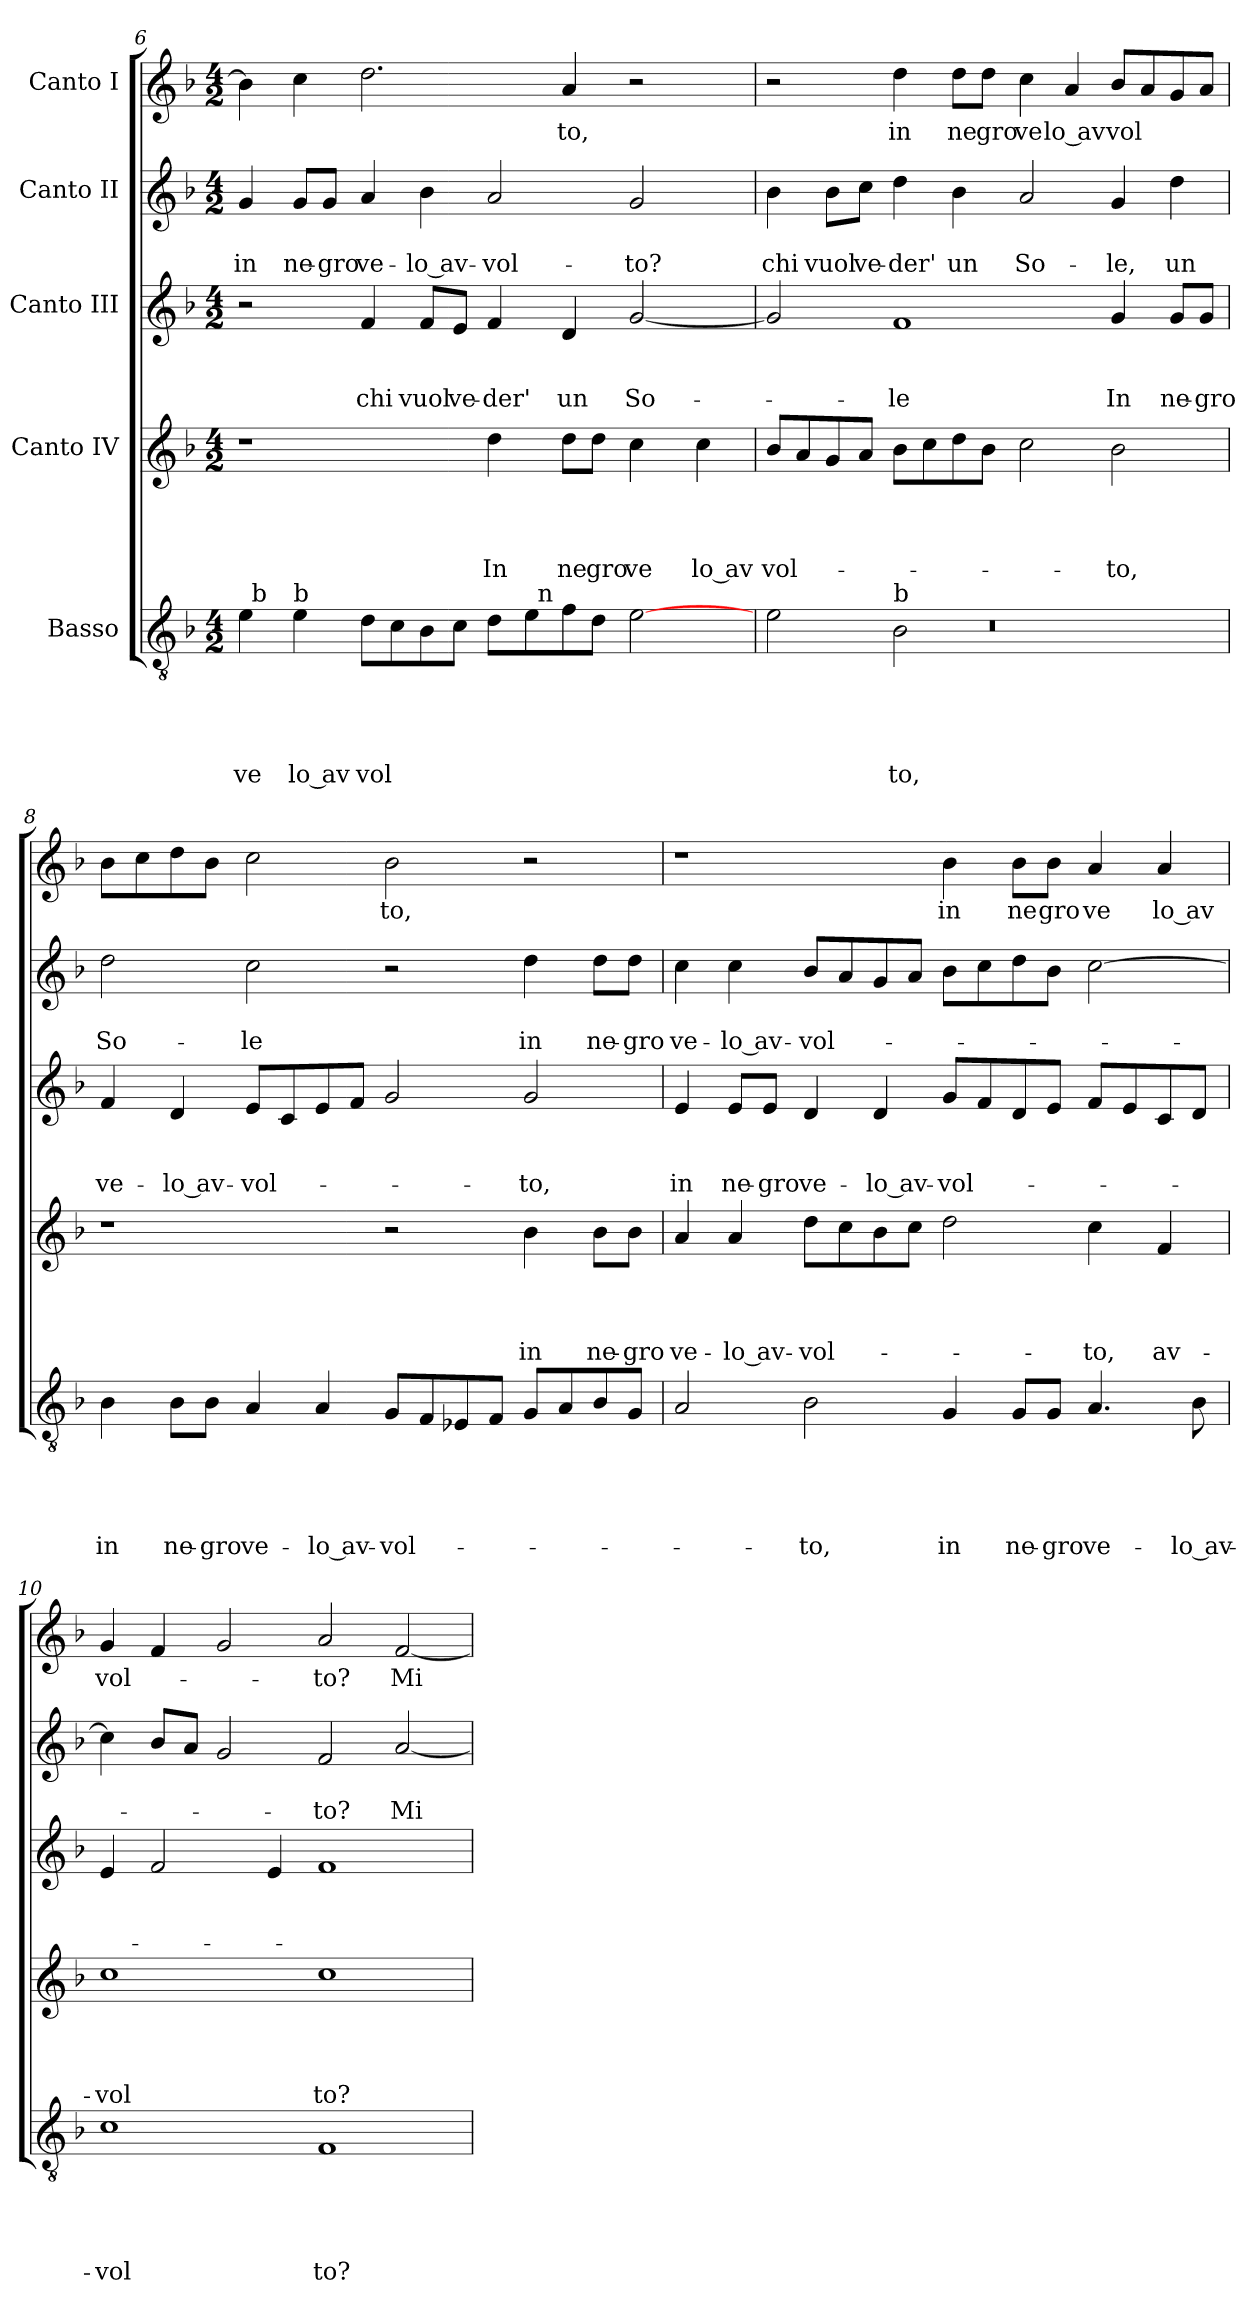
**kern	**text	**text	**text	**text	**text	**kern	**text	**text	**text	**text	**kern	**text	**text	**text	**kern	**text	**text	**kern	**text
*part5	*part5	*part5	*part5	*part5	*part5	*part4	*part4	*part4	*part4	*part4	*part3	*part3	*part3	*part3	*part2	*part2	*part2	*part1	*part1
*staff5	*staff5	*staff5	*staff5	*staff5	*staff5	*staff4	*staff4	*staff4	*staff4	*staff4	*staff3	*staff3	*staff3	*staff3	*staff2	*staff2	*staff2	*staff1	*staff1
*I"Basso	*	*	*	*	*	*I"Canto IV	*	*	*	*	*I"Canto III	*	*	*	*I"Canto II	*	*	*I"Canto I	*
*clefGv2	*	*	*	*	*	*clefG2	*	*	*	*	*clefG2	*	*	*	*clefG2	*	*	*clefG2	*
*ITrd-3c-5	*	*	*	*	*	*ITrd-3c-5	*	*	*	*	*	*	*	*	*	*	*	*ITrd-3c-5	*
*k[b-e-]	*	*	*	*	*	*k[b-e-]	*	*	*	*	*k[b-]	*	*	*	*k[b-]	*	*	*k[b-e-]	*
*B-:	*	*	*	*	*	*B-:	*	*	*	*	*F:	*	*	*	*F:	*	*	*B-:	*
*M4/2	*	*	*	*	*	*M4/2	*	*	*	*	*M4/2	*	*	*	*M4/2	*	*	*M4/2	*
=6	=6	=6	=6	=6	=6	=6	=6	=6	=6	=6	=6	=6	=6	=6	=6	=6	=6	=6	=6
!	!	!	!	!	!LO:LY:b	!	!	!	!	!	!	!	!	!	!	!	!LO:LY:b	!	!
*^	*	*	*	*	*	*	*	*	*	*	*	*	*	*	*	*	*	*	*
*	*^	*	*	*	*	*	*	*	*	*	*	*	*	*	*	*	*	*	*	*
4a\	32ryy	1ryy	.	.	.	.	ve	1r	.	.	.	.	2r	.	.	.	4g/	.	in	4ee-\]	.
!	!LO:TX:a:t=b	!	!	!	!	!	!	!	!	!	!	!	!	!	!	!	!	!	!	!	!
.	1ryy	.	.	.	.	.	.	.	.	.	.	.	.	.	.	.	.	.	.	.	.
!LO:TX:a:t=b	!	!	!	!	!	!	!	!	!	!	!	!	!	!	!	!	!	!	!	!	!
!	!	!	!	!	!	!	!LO:LY:b:rj	!	!	!	!	!	!	!	!	!	!	!	!LO:LY:b	!	!
4a\	.	.	.	.	.	.	lo av	.	.	.	.	.	.	.	.	.	8g/L	.	ne-	4ff\	.
!	!	!	!	!	!	!	!	!	!	!	!	!	!	!	!	!	!	!	!LO:LY:b	!	!
.	.	.	.	.	.	.	.	.	.	.	.	.	.	.	.	.	8g/J	.	-gro	.	.
!	!	!	!	!	!	!	!LO:LY:b	!	!	!	!	!	!	!	!	!LO:LY:b	!	!	!LO:LY:b	!	!
8g\L	.	.	.	.	.	.	vol	.	.	.	.	.	4f/	.	.	chi	4a/	.	ve-	2.gg\	.
8f\	.	.	.	.	.	.	.	.	.	.	.	.	.	.	.	.	.	.	.	.	.
!	!	!	!	!	!	!	!	!	!	!	!	!	!	!	!	!LO:LY:b	!	!	!LO:LY:b:rj	!	!
8e-\	.	.	.	.	.	.	.	.	.	.	.	.	8f/L	.	.	vuol	4b-\	.	-lo av-	.	.
!	!	!	!	!	!	!	!	!	!	!	!	!	!	!	!	!LO:LY:b	!	!	!	!	!
8f\J	.	.	.	.	.	.	.	.	.	.	.	.	8e/J	.	.	ve-	.	.	.	.	.
!	!	!	!	!	!	!	!	!	!	!	!	!LO:LY:b	!	!	!	!LO:LY:b	!	!	!LO:LY:b	!	!
8g\L	.	8ryy	.	.	.	.	.	4gg\	.	.	.	In	4f/	.	.	-der'	2a/	.	-vol-	.	.
.	2ryy	.	.	.	.	.	.	.	.	.	.	.	.	.	.	.	.	.	.	.	.
8a\	.	32ryy	.	.	.	.	.	.	.	.	.	.	.	.	.	.	.	.	.	.	.
!	!	!LO:TX:a:t=n	!	!	!	!	!	!	!	!	!	!	!	!	!	!	!	!	!	!	!
.	.	2ryy	.	.	.	.	.	.	.	.	.	.	.	.	.	.	.	.	.	.	.
!	!	!	!	!	!	!	!	!	!	!	!	!LO:LY:b	!	!	!	!LO:LY:b	!	!	!	!	!LO:LY:b
8b-\	.	.	.	.	.	.	.	8gg\L	.	.	.	ne	4d/	.	.	un	.	.	.	4dd/	-to,
!	!	!	!	!	!	!	!	!	!	!	!	!LO:LY:b	!	!	!	!	!	!	!	!	!
8g\J	.	.	.	.	.	.	.	8gg\J	.	.	.	gro	.	.	.	.	.	.	.	.	.
!	!	!	!	!	!	!	!	!	!	!	!	!LO:LY:b	!	!	!	!LO:LY:b	!	!	!LO:LY:b	!	!
[<2a\	.	.	.	.	.	.	.	4ff\	.	.	.	ve	[<2g/	.	.	So-	2g/	.	-to?	2r	.
.	4...ryy	.	.	.	.	.	.	.	.	.	.	.	.	.	.	.	.	.	.	.	.
.	.	4ryy	.	.	.	.	.	.	.	.	.	.	.	.	.	.	.	.	.	.	.
!	!	!	!	!	!	!	!	!	!	!	!	!LO:LY:b:rj	!	!	!	!	!	!	!	!	!
.	.	.	.	.	.	.	.	4ff\	.	.	.	lo av	.	.	.	.	.	.	.	.	.
.	.	16.ryy	.	.	.	.	.	.	.	.	.	.	.	.	.	.	.	.	.	.	.
!!LO:LB:g=z
=7	=7	=7	=7	=7	=7	=7	=7	=7	=7	=7	=7	=7	=7	=7	=7	=7	=7	=7	=7	=7	=7
!	!	!LO:N:vis=1	!	!	!	!	!	!	!	!	!	!LO:LY:b	!	!	!	!	!	!	!LO:LY:b	!	!
2ryy	2a\	0r	.	.	.	.	.	8ee-/L	.	.	.	vol-	2g/]	.	.	.	4b-\	.	chi	2r	.
.	.	.	.	.	.	.	.	8dd/	.	.	.	.	.	.	.	.	.	.	.	.	.
!	!	!	!	!	!	!	!	!	!	!	!	!	!	!	!	!	!	!	!LO:LY:b	!	!
.	.	.	.	.	.	.	.	8cc/	.	.	.	.	.	.	.	.	8b-\L	.	vuol	.	.
!	!	!	!	!	!	!	!	!	!	!	!	!	!	!	!	!	!	!	!LO:LY:b	!	!
.	.	.	.	.	.	.	.	8dd/J	.	.	.	.	.	.	.	.	8cc\J	.	ve-	.	.
!LO:TX:a:t=b	!	!	!	!	!	!	!	!	!	!	!	!	!	!	!	!	!	!	!	!	!
!	!	!	!	!	!	!	!LO:LY:b	!	!	!	!	!	!	!	!	!LO:LY:b	!	!	!LO:LY:b	!	!LO:LY:b
2e-\	2ryy	.	.	.	.	.	to,	8ee-\L	.	.	.	.	1f	.	.	-le	4dd\	.	-der'	4gg\	in
.	.	.	.	.	.	.	.	8ff\	.	.	.	.	.	.	.	.	.	.	.	.	.
!	!	!	!	!	!	!	!	!	!	!	!	!	!	!	!	!	!	!	!LO:LY:b	!	!LO:LY:b
.	.	.	.	.	.	.	.	8gg\	.	.	.	.	.	.	.	.	4b-\	.	un	8gg\L	ne
!	!	!	!	!	!	!	!	!	!	!	!	!	!	!	!	!	!	!	!	!	!LO:LY:b
.	.	.	.	.	.	.	.	8ee-\J	.	.	.	.	.	.	.	.	.	.	.	8gg\J	gro
!	!	!	!	!	!	!	!	!	!	!	!	!	!	!	!	!	!	!	!LO:LY:b	!	!LO:LY:b
1ryy	1ryy	.	.	.	.	.	.	2ff\	.	.	.	.	.	.	.	.	2a/	.	So-	4ff\	ve
!	!	!	!	!	!	!	!	!	!	!	!	!	!	!	!	!	!	!	!	!	!LO:LY:b:rj
.	.	.	.	.	.	.	.	.	.	.	.	.	.	.	.	.	.	.	.	4dd/	lo av
!	!	!	!	!	!	!	!	!	!	!	!	!LO:LY:b	!	!	!	!LO:LY:b	!	!	!LO:LY:b	!	!LO:LY:b
.	.	.	.	.	.	.	.	2ee-\	.	.	.	-to,	4g/	.	.	In	4g/	.	-le,	8ee-/L	vol
.	.	.	.	.	.	.	.	.	.	.	.	.	.	.	.	.	.	.	.	8dd/	.
!	!	!	!	!	!	!	!	!	!	!	!	!	!	!	!	!LO:LY:b	!	!	!LO:LY:b	!	!
.	.	.	.	.	.	.	.	.	.	.	.	.	8g/L	.	.	ne-	4dd\	.	un	8cc/	.
!	!	!	!	!	!	!	!	!	!	!	!	!	!	!	!	!LO:LY:b	!	!	!	!	!
.	.	.	.	.	.	.	.	.	.	.	.	.	8g/J	.	.	-gro	.	.	.	8dd/J	.
*v	*v	*v	*	*	*	*	*	*	*	*	*	*	*	*	*	*	*	*	*	*	*
=8	=8	=8	=8	=8	=8	=8	=8	=8	=8	=8	=8	=8	=8	=8	=8	=8	=8	=8	=8
!	!	!	!	!	!LO:LY:b	!	!	!	!	!	!	!	!	!LO:LY:b	!	!	!LO:LY:b	!	!
4e-\	.	.	.	.	in	1r	.	.	.	.	4f/	.	.	ve-	2dd\	.	So-	8ee-\L	.
.	.	.	.	.	.	.	.	.	.	.	.	.	.	.	.	.	.	8ff\	.
!	!	!	!	!	!LO:LY:b	!	!	!	!	!	!	!	!	!LO:LY:b:rj	!	!	!	!	!
8e-\L	.	.	.	.	ne-	.	.	.	.	.	4d/	.	.	-lo av-	.	.	.	8gg\	.
!	!	!	!	!	!LO:LY:b	!	!	!	!	!	!	!	!	!	!	!	!	!	!
8e-\J	.	.	.	.	-gro	.	.	.	.	.	.	.	.	.	.	.	.	8ee-\J	.
!	!	!	!	!	!LO:LY:b	!	!	!	!	!	!	!	!	!LO:LY:b	!	!	!LO:LY:b	!	!
4d/	.	.	.	.	ve-	.	.	.	.	.	8e/L	.	.	-vol-	2cc\	.	-le	2ff\	.
.	.	.	.	.	.	.	.	.	.	.	8c/	.	.	.	.	.	.	.	.
!	!	!	!	!	!LO:LY:b:rj	!	!	!	!	!	!	!	!	!	!	!	!	!	!
4d/	.	.	.	.	-lo av-	.	.	.	.	.	8e/	.	.	.	.	.	.	.	.
.	.	.	.	.	.	.	.	.	.	.	8f/J	.	.	.	.	.	.	.	.
!	!	!	!	!	!LO:LY:b	!	!	!	!	!	!	!	!	!	!	!	!	!	!LO:LY:b
8c/L	.	.	.	.	-vol-	2r	.	.	.	.	2g/	.	.	.	2r	.	.	2ee-\	to,
8B-/	.	.	.	.	.	.	.	.	.	.	.	.	.	.	.	.	.	.	.
8A-X/	.	.	.	.	.	.	.	.	.	.	.	.	.	.	.	.	.	.	.
8B-/J	.	.	.	.	.	.	.	.	.	.	.	.	.	.	.	.	.	.	.
!	!	!	!	!	!	!	!	!	!	!LO:LY:b	!	!	!	!LO:LY:b	!	!	!LO:LY:b	!	!
8c/L	.	.	.	.	.	4ee-\	.	.	.	in	2g/	.	.	-to,	4dd\	.	in	2r	.
8d/	.	.	.	.	.	.	.	.	.	.	.	.	.	.	.	.	.	.	.
!	!	!	!	!	!	!	!	!	!	!LO:LY:b	!	!	!	!	!	!	!LO:LY:b	!	!
8e-/	.	.	.	.	.	8ee-\L	.	.	.	ne-	.	.	.	.	8dd\L	.	ne-	.	.
!	!	!	!	!	!	!	!	!	!	!LO:LY:b	!	!	!	!	!	!	!LO:LY:b	!	!
8c/J	.	.	.	.	.	8ee-\J	.	.	.	-gro	.	.	.	.	8dd\J	.	-gro	.	.
=9	=9	=9	=9	=9	=9	=9	=9	=9	=9	=9	=9	=9	=9	=9	=9	=9	=9	=9	=9
!	!	!	!	!	!	!	!	!	!	!LO:LY:b	!	!	!	!LO:LY:b	!	!	!LO:LY:b	!	!
2d/	.	.	.	.	.	4dd/	.	.	.	ve-	4e/	.	.	in	4cc\	.	ve-	1r	.
!	!	!	!	!	!	!	!	!	!	!LO:LY:b:rj	!	!	!	!LO:LY:b	!	!	!LO:LY:b:rj	!	!
.	.	.	.	.	.	4dd/	.	.	.	-lo av-	8e/L	.	.	ne-	4cc\	.	-lo av-	.	.
!	!	!	!	!	!	!	!	!	!	!	!	!	!	!LO:LY:b	!	!	!	!	!
.	.	.	.	.	.	.	.	.	.	.	8e/J	.	.	-gro	.	.	.	.	.
!	!	!	!	!	!LO:LY:b	!	!	!	!	!LO:LY:b	!	!	!	!LO:LY:b	!	!	!LO:LY:b	!	!
2e-\	.	.	.	.	-to,	8gg\L	.	.	.	-vol-	4d/	.	.	ve-	8b-/L	.	-vol-	.	.
.	.	.	.	.	.	8ff\	.	.	.	.	.	.	.	.	8a/	.	.	.	.
!	!	!	!	!	!	!	!	!	!	!	!	!	!	!LO:LY:b:rj	!	!	!	!	!
.	.	.	.	.	.	8ee-\	.	.	.	.	4d/	.	.	-lo av-	8g/	.	.	.	.
.	.	.	.	.	.	8ff\J	.	.	.	.	.	.	.	.	8a/J	.	.	.	.
!	!	!	!	!	!LO:LY:b	!	!	!	!	!	!	!	!	!LO:LY:b	!	!	!	!	!LO:LY:b
4c/	.	.	.	.	in	2gg\	.	.	.	.	8g/L	.	.	-vol-	8b-\L	.	.	4ee-\	in
.	.	.	.	.	.	.	.	.	.	.	8f/	.	.	.	8cc\	.	.	.	.
!	!	!	!	!	!LO:LY:b	!	!	!	!	!	!	!	!	!	!	!	!	!	!LO:LY:b
8c/L	.	.	.	.	ne-	.	.	.	.	.	8d/	.	.	.	8dd\	.	.	8ee-\L	ne
!	!	!	!	!	!LO:LY:b	!	!	!	!	!	!	!	!	!	!	!	!	!	!LO:LY:b
8c/J	.	.	.	.	-gro	.	.	.	.	.	8e/J	.	.	.	8b-\J	.	.	8ee-\J	gro
!	!	!	!	!	!LO:LY:b	!	!	!	!	!LO:LY:b	!	!	!	!	!	!	!	!	!LO:LY:b
4.d/	.	.	.	.	ve-	4ff\	.	.	.	-to,	8f/L	.	.	.	[>2cc\	.	.	4dd/	ve
.	.	.	.	.	.	.	.	.	.	.	8e/	.	.	.	.	.	.	.	.
!	!	!	!	!	!	!	!	!	!	!LO:LY:b	!	!	!	!	!	!	!	!	!LO:LY:b:rj
.	.	.	.	.	.	4b-/	.	.	.	av-	8c/	.	.	.	.	.	.	4dd/	lo av
!	!	!	!	!	!LO:LY:b:rj	!	!	!	!	!	!	!	!	!	!	!	!	!	!
8e-\	.	.	.	.	-lo av-	.	.	.	.	.	8d/J	.	.	.	.	.	.	.	.
!!LO:PB:g=z
=10	=10	=10	=10	=10	=10	=10	=10	=10	=10	=10	=10	=10	=10	=10	=10	=10	=10	=10	=10
!	!	!	!	!	!LO:LY:b	!	!	!	!	!LO:LY:b	!	!	!	!	!	!	!	!	!LO:LY:b
1f	.	.	.	.	-vol	1ff	.	.	.	-vol	4e/	.	.	.	4cc\]	.	.	4cc/	vol-
.	.	.	.	.	.	.	.	.	.	.	2f/	.	.	.	8b-/L	.	.	4b-/	.
.	.	.	.	.	.	.	.	.	.	.	.	.	.	.	8a/J	.	.	.	.
.	.	.	.	.	.	.	.	.	.	.	.	.	.	.	2g/	.	.	2cc/	.
.	.	.	.	.	.	.	.	.	.	.	4e/	.	.	.	.	.	.	.	.
!	!	!	!	!	!LO:LY:b	!	!	!	!	!LO:LY:b	!	!	!	!	!	!	!LO:LY:b	!	!LO:LY:b
1B-	.	.	.	.	to?	1ff	.	.	.	to?	1f	.	.	.	2f/	.	-to?	2dd/	-to?
!	!	!	!	!	!	!	!	!	!	!	!	!	!	!	!	!	!LO:LY:b	!	!LO:LY:b
.	.	.	.	.	.	.	.	.	.	.	.	.	.	.	[<2a/	.	Mi	[<2b-/	Mi-
=	=	=	=	=	=	=	=	=	=	=	=	=	=	=	=	=	=	=	=
*-	*-	*-	*-	*-	*-	*-	*-	*-	*-	*-	*-	*-	*-	*-	*-	*-	*-	*-	*-
